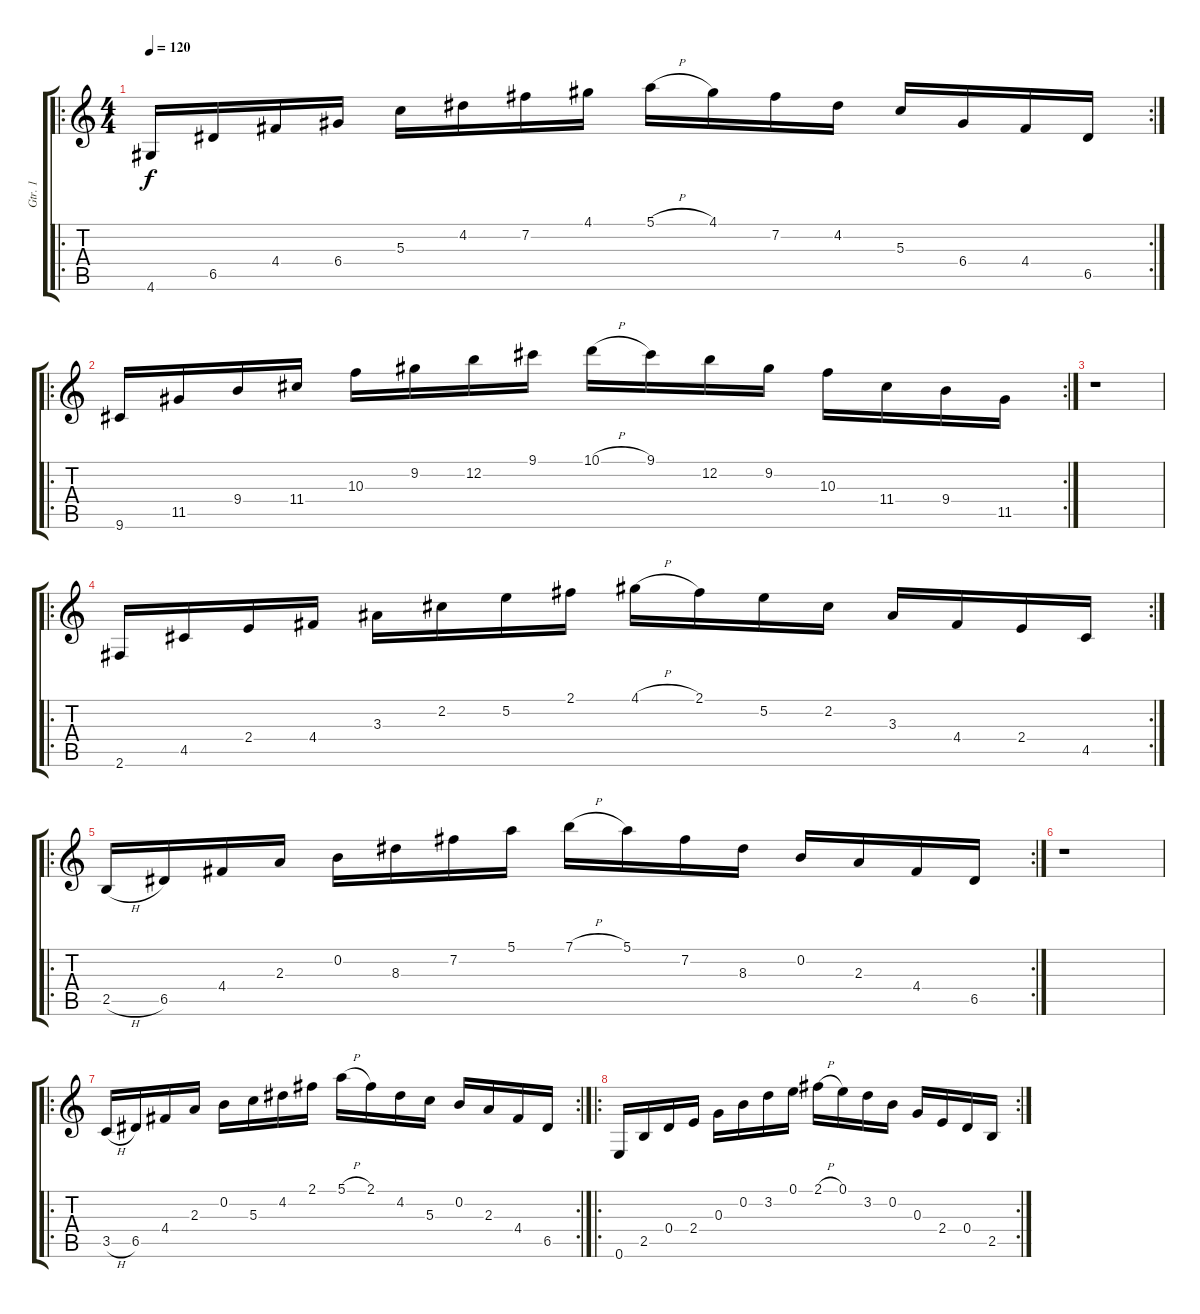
\track ("Gtr. 1" "Gtr. 1") {instrument acousticguitarnylon}
\staff {score tabs}
\tuning (E4 B3 G3 D3 A2 E2) {hide}
\ro
\rc 2
\ts (4 4)
\tempo 120
\clef g2
\ks c
4.6.16{dy f} 6.5.16 4.4.16 6.4.16 5.3.16 4.2.16 7.2.16 4.1.16 5.1{h}.16 4.1.16 7.2.16 4.2.16 5.3.16 6.4.16 4.4.16 6.5.16 |
\ro
\rc 2
9.6.16 11.5.16 9.4.16 11.4.16 10.3.16 9.2.16 12.2.16 9.1.16 10.1{h}.16 9.1.16 12.2.16 9.2.16 10.3.16 11.4.16 9.4.16 11.5.16 |
r.1 |
\ro
\rc 2
2.6.16 4.5.16 2.4.16 4.4.16 3.3.16 2.2.16 5.2.16 2.1.16 4.1{h}.16 2.1.16 5.2.16 2.2.16 3.3.16 4.4.16 2.4.16 4.5.16 |
\ro
\rc 2
2.5{h}.16 6.5.16 4.4.16 2.3.16 0.2.16 8.3.16 7.2.16 5.1.16 7.1{h}.16 5.1.16 7.2.16 8.3.16 0.2.16 2.3.16 4.4.16 6.5.16 |
r.1 |
\ro
\rc 2
3.5{h}.16 6.5.16 4.4.16 2.3.16 0.2.16 5.3.16 4.2.16 2.1.16 5.1{h}.16 2.1.16 4.2.16 5.3.16 0.2.16 2.3.16 4.4.16 6.5.16 |
\ro
\rc 2
0.6.16 2.5.16 0.4.16 2.4.16 0.3.16 0.2.16 3.2.16 0.1.16 2.1{h}.16 0.1.16 3.2.16 0.2.16 0.3.16 2.4.16 0.4.16 2.5.16
